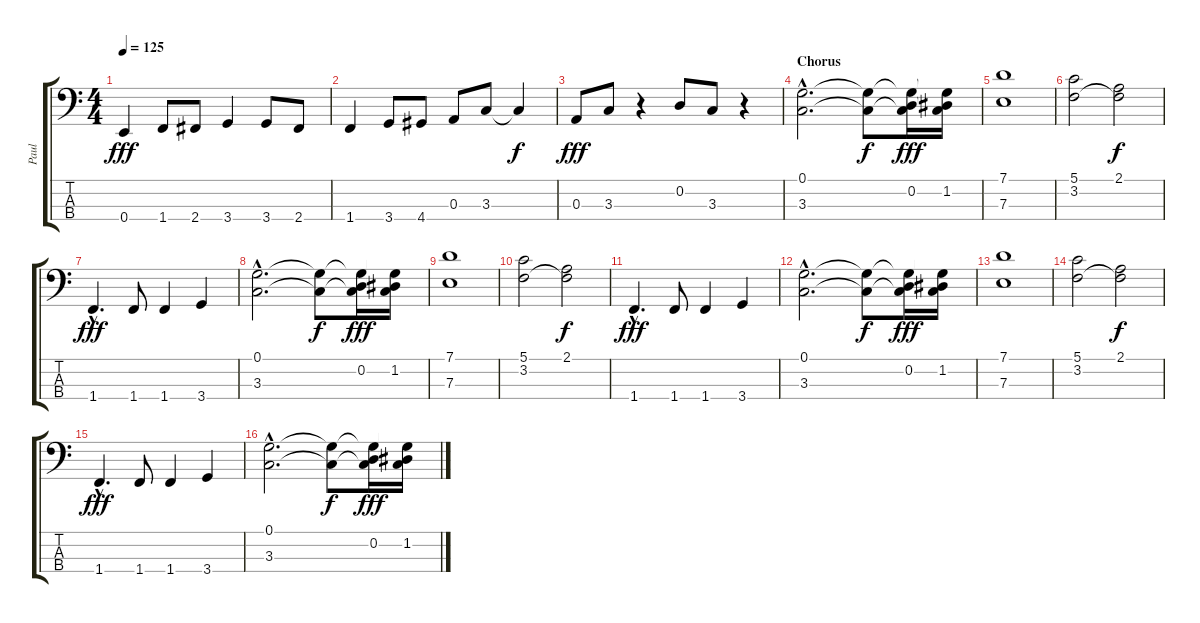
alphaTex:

\track ("Paul" "Paul") {instrument electricbasspick}
\staff {score tabs}
\tuning (G2 D2 A1 E1) {hide}
\ts (4 4)
\tempo 125
\clef f4
\ks c
0.4.4{dy fff} 1.4.8 2.4.8 3.4.4 3.4.8 2.4.8 |
1.4.4 3.4.8 4.4.8 0.3.8 3.3.8 3.3{t}.4{dy f} |
0.3.8{dy fff} 3.3.8 r.4 0.2.8 3.3.8 r.4 |
\section ("" "Chorus")
(0.1{hac} 3.3{hac}).2{d} (0.1{t} 3.3{t}).8{dy f} (0.1{t} 0.2 3.3{t}).16{dy fff} (0.1{t} 1.2 3.3{t}).16 |
(7.1 7.3).1 |
(5.1 3.2).2 (2.1 3.2{t}).2{dy f} |
1.4{hac}.4{d dy fff} 1.4.8 1.4.4 3.4.4 |
(0.1{hac} 3.3{hac}).2{d} (0.1{t} 3.3{t}).8{dy f} (0.1{t} 0.2 3.3{t}).16{dy fff} (0.1{t} 1.2 3.3{t}).16 |
(7.1 7.3).1 |
(5.1 3.2).2 (2.1 3.2{t}).2{dy f} |
1.4{hac}.4{d dy fff} 1.4.8 1.4.4 3.4.4 |
(0.1{hac} 3.3{hac}).2{d} (0.1{t} 3.3{t}).8{dy f} (0.1{t} 0.2 3.3{t}).16{dy fff} (0.1{t} 1.2 3.3{t}).16 |
(7.1 7.3).1 |
(5.1 3.2).2 (2.1 3.2{t}).2{dy f} |
1.4{hac}.4{d dy fff} 1.4.8 1.4.4 3.4.4 |
(0.1{hac} 3.3{hac}).2{d} (0.1{t} 3.3{t}).8{dy f} (0.1{t} 0.2 3.3{t}).16{dy fff} (0.1{t} 1.2 3.3{t}).16
